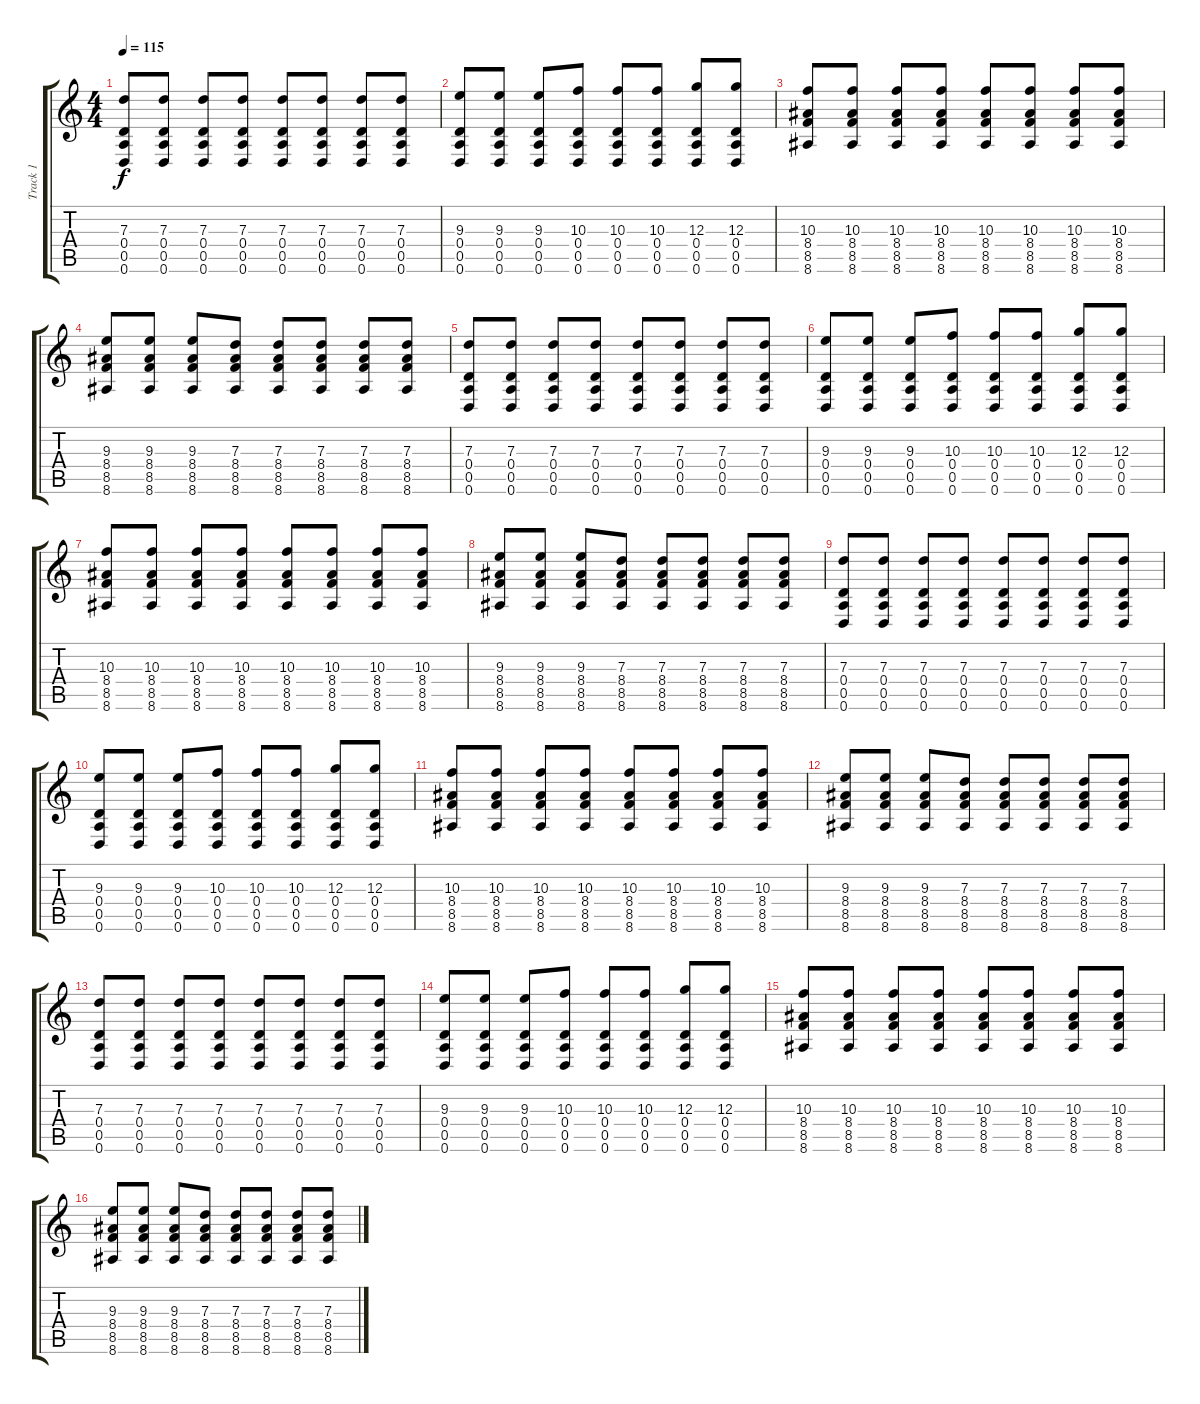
\track ("Track 1" "Track 1") {instrument overdrivenguitar}
\staff {score tabs}
\tuning (E4 B3 G3 D3 A2 D2) {hide}
\ts (4 4)
\tempo 115
\clef g2
\ks c
(7.3 0.4 0.5 0.6).8{dy f} (7.3 0.4 0.5 0.6).8 (7.3 0.4 0.5 0.6).8 (7.3 0.4 0.5 0.6).8 (7.3 0.4 0.5 0.6).8 (7.3 0.4 0.5 0.6).8 (7.3 0.4 0.5 0.6).8 (7.3 0.4 0.5 0.6).8 |
(9.3 0.4 0.5 0.6).8 (9.3 0.4 0.5 0.6).8 (9.3 0.4 0.5 0.6).8 (10.3 0.4 0.5 0.6).8 (10.3 0.4 0.5 0.6).8 (10.3 0.4 0.5 0.6).8 (12.3 0.4 0.5 0.6).8 (12.3 0.4 0.5 0.6).8 |
(10.3 8.4 8.5 8.6).8 (10.3 8.4 8.5 8.6).8 (10.3 8.4 8.5 8.6).8 (10.3 8.4 8.5 8.6).8 (10.3 8.4 8.5 8.6).8 (10.3 8.4 8.5 8.6).8 (10.3 8.4 8.5 8.6).8 (10.3 8.4 8.5 8.6).8 |
(9.3 8.4 8.5 8.6).8 (9.3 8.4 8.5 8.6).8 (9.3 8.4 8.5 8.6).8 (7.3 8.4 8.5 8.6).8 (7.3 8.4 8.5 8.6).8 (7.3 8.4 8.5 8.6).8 (7.3 8.4 8.5 8.6).8 (7.3 8.4 8.5 8.6).8 |
(7.3 0.4 0.5 0.6).8 (7.3 0.4 0.5 0.6).8 (7.3 0.4 0.5 0.6).8 (7.3 0.4 0.5 0.6).8 (7.3 0.4 0.5 0.6).8 (7.3 0.4 0.5 0.6).8 (7.3 0.4 0.5 0.6).8 (7.3 0.4 0.5 0.6).8 |
(9.3 0.4 0.5 0.6).8 (9.3 0.4 0.5 0.6).8 (9.3 0.4 0.5 0.6).8 (10.3 0.4 0.5 0.6).8 (10.3 0.4 0.5 0.6).8 (10.3 0.4 0.5 0.6).8 (12.3 0.4 0.5 0.6).8 (12.3 0.4 0.5 0.6).8 |
(10.3 8.4 8.5 8.6).8 (10.3 8.4 8.5 8.6).8 (10.3 8.4 8.5 8.6).8 (10.3 8.4 8.5 8.6).8 (10.3 8.4 8.5 8.6).8 (10.3 8.4 8.5 8.6).8 (10.3 8.4 8.5 8.6).8 (10.3 8.4 8.5 8.6).8 |
(9.3 8.4 8.5 8.6).8 (9.3 8.4 8.5 8.6).8 (9.3 8.4 8.5 8.6).8 (7.3 8.4 8.5 8.6).8 (7.3 8.4 8.5 8.6).8 (7.3 8.4 8.5 8.6).8 (7.3 8.4 8.5 8.6).8 (7.3 8.4 8.5 8.6).8 |
(7.3 0.4 0.5 0.6).8 (7.3 0.4 0.5 0.6).8 (7.3 0.4 0.5 0.6).8 (7.3 0.4 0.5 0.6).8 (7.3 0.4 0.5 0.6).8 (7.3 0.4 0.5 0.6).8 (7.3 0.4 0.5 0.6).8 (7.3 0.4 0.5 0.6).8 |
(9.3 0.4 0.5 0.6).8 (9.3 0.4 0.5 0.6).8 (9.3 0.4 0.5 0.6).8 (10.3 0.4 0.5 0.6).8 (10.3 0.4 0.5 0.6).8 (10.3 0.4 0.5 0.6).8 (12.3 0.4 0.5 0.6).8 (12.3 0.4 0.5 0.6).8 |
(10.3 8.4 8.5 8.6).8 (10.3 8.4 8.5 8.6).8 (10.3 8.4 8.5 8.6).8 (10.3 8.4 8.5 8.6).8 (10.3 8.4 8.5 8.6).8 (10.3 8.4 8.5 8.6).8 (10.3 8.4 8.5 8.6).8 (10.3 8.4 8.5 8.6).8 |
(9.3 8.4 8.5 8.6).8 (9.3 8.4 8.5 8.6).8 (9.3 8.4 8.5 8.6).8 (7.3 8.4 8.5 8.6).8 (7.3 8.4 8.5 8.6).8 (7.3 8.4 8.5 8.6).8 (7.3 8.4 8.5 8.6).8 (7.3 8.4 8.5 8.6).8 |
(7.3 0.4 0.5 0.6).8 (7.3 0.4 0.5 0.6).8 (7.3 0.4 0.5 0.6).8 (7.3 0.4 0.5 0.6).8 (7.3 0.4 0.5 0.6).8 (7.3 0.4 0.5 0.6).8 (7.3 0.4 0.5 0.6).8 (7.3 0.4 0.5 0.6).8 |
(9.3 0.4 0.5 0.6).8 (9.3 0.4 0.5 0.6).8 (9.3 0.4 0.5 0.6).8 (10.3 0.4 0.5 0.6).8 (10.3 0.4 0.5 0.6).8 (10.3 0.4 0.5 0.6).8 (12.3 0.4 0.5 0.6).8 (12.3 0.4 0.5 0.6).8 |
(10.3 8.4 8.5 8.6).8 (10.3 8.4 8.5 8.6).8 (10.3 8.4 8.5 8.6).8 (10.3 8.4 8.5 8.6).8 (10.3 8.4 8.5 8.6).8 (10.3 8.4 8.5 8.6).8 (10.3 8.4 8.5 8.6).8 (10.3 8.4 8.5 8.6).8 |
(9.3 8.4 8.5 8.6).8 (9.3 8.4 8.5 8.6).8 (9.3 8.4 8.5 8.6).8 (7.3 8.4 8.5 8.6).8 (7.3 8.4 8.5 8.6).8 (7.3 8.4 8.5 8.6).8 (7.3 8.4 8.5 8.6).8 (7.3 8.4 8.5 8.6).8
